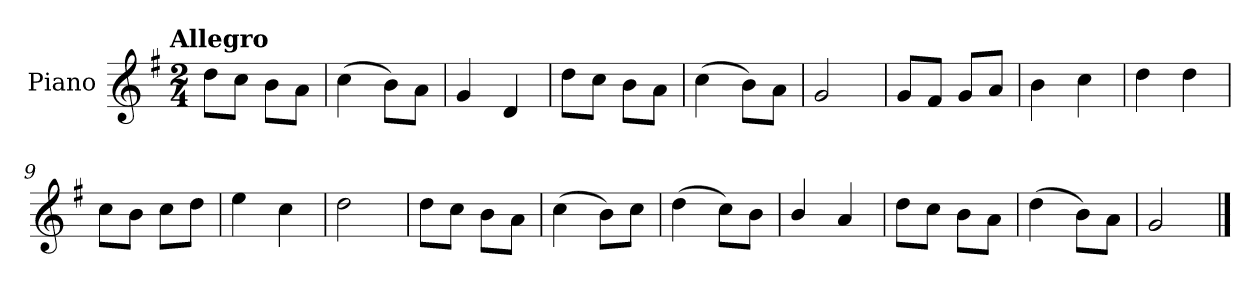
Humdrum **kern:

**kern
*part1
*staff1
*I"Piano
*I'Pno.
*clefG2
*k[f#]
!!LO:TX:omd:t=Allegro
*M2/4
*MM144
=
8dd\L
8cc\J
8b\L
8a\J
=1
(>4cc\
8b\L)
8a\J
=2
4g/
4d/
=3
8dd\L
8cc\J
8b\L
8a\J
=4
(>4cc\
8b\L)
8a\J
!!LO:LB:g=z
=5
2g/
=6
8g/L
8f#/J
8g/L
8a/J
=7
4b\
4cc\
=8
4dd\
4dd\
=9
8cc\L
8b\J
8cc\L
8dd\J
=10
4ee\
4cc\
=11
2dd\
=12
8dd\L
8cc\J
8b\L
8a\J
!!LO:LB:g=z
=13
(>4cc\
8b\L)
8cc\J
=14
(>4dd\
8cc\L)
8b\J
=15
4b/
4a/
=16
8dd\L
8cc\J
8b\L
8a\J
=17
(>4dd\
8b\L)
8a\J
=18
2g/
==
*-
